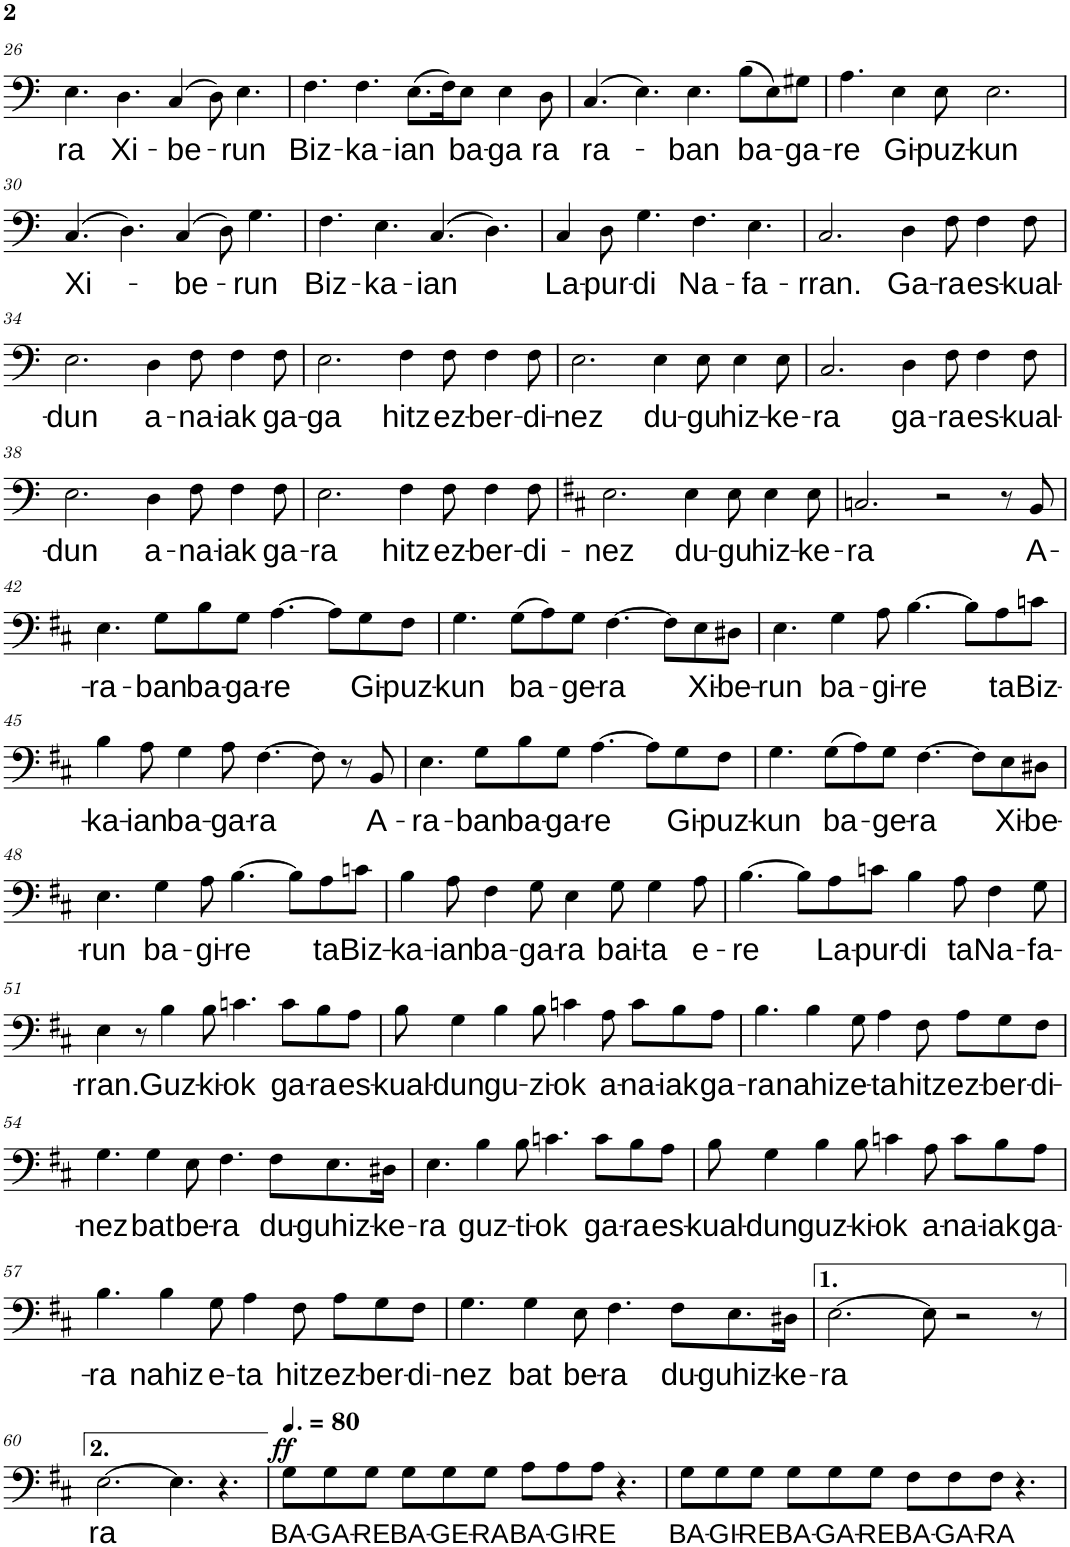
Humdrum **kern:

**kern	**text	**dynam
*part1	*part1	*part1
*staff1	*staff1	*staff1
*I"Baryton	*	*
*I'Bar.	*	*
!!LO:PB:g=z
*clefF4	*	*
*k[]	*	*
*M12/8	*	*
=26	=26	=26
!	!LO:LY:b	!
4.E\	-ra	.
!	!LO:LY:b	!
4.D\	Xi-	.
!	!LO:LY:b	!
(4C/	-be-	.
8D\)	.	.
!	!LO:LY:b	!
4.E\	-run	.
=27	=27	=27
!	!LO:LY:b	!
4.F\	Biz-	.
!	!LO:LY:b	!
4.F\	-ka-	.
!	!LO:LY:b	!
(8.E\L	-ian	.
16F\K)	.	.
!	!LO:LY:b	!
8E\J	ba-	.
!	!LO:LY:b	!
4E\	-ga	.
!	!LO:LY:b	!
8D\	-ra	.
=28	=28	=28
!	!LO:LY:b	!
(4.C/	-ra-	.
4.E\)	.	.
!	!LO:LY:b	!
4.E\	-ban	.
!	!LO:LY:b	!
(8B\L	ba-	.
8E\)	.	.
!	!LO:LY:b	!
8G#X\J	-ga-	.
=29	=29	=29
!	!LO:LY:b	!
4.A\	-re	.
!	!LO:LY:b	!
4E\	Gi-	.
!	!LO:LY:b	!
8E\	-puz-	.
!	!LO:LY:b	!
2.E\	-kun	.
!!LO:LB:g=z
=30	=30	=30
!	!LO:LY:b	!
(4.C/	Xi-	.
4.D\)	.	.
!	!LO:LY:b	!
(4C/	-be-	.
8D\)	.	.
!	!LO:LY:b	!
4.G\	-run	.
=31	=31	=31
!	!LO:LY:b	!
4.F\	Biz-	.
!	!LO:LY:b	!
4.E\	-ka-	.
!	!LO:LY:b	!
(4.C/	-ian	.
4.D\)	.	.
=32	=32	=32
!	!LO:LY:b	!
4C/	La-	.
!	!LO:LY:b	!
8D\	-pur-	.
!	!LO:LY:b	!
4.G\	-di	.
!	!LO:LY:b	!
4.F\	Na-	.
!	!LO:LY:b	!
4.E\	-fa-	.
=33	=33	=33
!	!LO:LY:b	!
2.C/	-rran.	.
!	!LO:LY:b	!
4D\	Ga-	.
!	!LO:LY:b	!
8F\	-ra	.
!	!LO:LY:b	!
4F\	es-	.
!	!LO:LY:b	!
8F\	-kual-	.
!!LO:LB:g=z
=34	=34	=34
!	!LO:LY:b	!
2.E\	-dun	.
!	!LO:LY:b	!
4D\	a-	.
!	!LO:LY:b	!
8F\	-na-	.
!	!LO:LY:b	!
4F\	-iak	.
!	!LO:LY:b	!
8F\	ga-	.
=35	=35	=35
!	!LO:LY:b	!
2.E\	ga	.
!	!LO:LY:b	!
4F\	hitz	.
!	!LO:LY:b	!
8F\	ez-	.
!	!LO:LY:b	!
4F\	-ber-	.
!	!LO:LY:b	!
8F\	-di-	.
=36	=36	=36
!	!LO:LY:b	!
2.E\	-nez	.
!	!LO:LY:b	!
4E\	du-	.
!	!LO:LY:b	!
8E\	-gu	.
!	!LO:LY:b	!
4E\	hiz-	.
!	!LO:LY:b	!
8E\	-ke-	.
=37	=37	=37
!	!LO:LY:b	!
2.C/	-ra	.
!	!LO:LY:b	!
4D\	ga-	.
!	!LO:LY:b	!
8F\	-ra	.
!	!LO:LY:b	!
4F\	es-	.
!	!LO:LY:b	!
8F\	-kual-	.
!!LO:LB:g=z
=38	=38	=38
!	!LO:LY:b	!
2.E\	-dun	.
!	!LO:LY:b	!
4D\	a-	.
!	!LO:LY:b	!
8F\	-na-	.
!	!LO:LY:b	!
4F\	-iak	.
!	!LO:LY:b	!
8F\	ga-	.
=39	=39	=39
!	!LO:LY:b	!
2.E\	-ra	.
!	!LO:LY:b	!
4F\	hitz	.
!	!LO:LY:b	!
8F\	ez-	.
!	!LO:LY:b	!
4F\	-ber-	.
!	!LO:LY:b	!
8F\	-di-	.
=40	=40	=40
*k[f#c#]	*	*
!	!LO:LY:b	!
2.E\	-nez	.
!	!LO:LY:b	!
4E\	du-	.
!	!LO:LY:b	!
8E\	-gu	.
!	!LO:LY:b	!
4E\	hiz-	.
!	!LO:LY:b	!
8E\	-ke-	.
=41	=41	=41
!	!LO:LY:b	!
2.Cn/	-ra	.
2r	.	.
8r	.	.
!	!LO:LY:b	!
8BB/	A-	.
!!LO:LB:g=z
=42	=42	=42
!	!LO:LY:b	!
4.E\	-ra-	.
!	!LO:LY:b	!
8G\L	-ban	.
!	!LO:LY:b	!
8B\	ba-	.
!	!LO:LY:b	!
8G\J	-ga-	.
!	!LO:LY:b	!
[4.A\	-re	.
8A\L]	.	.
!	!LO:LY:b	!
8G\	Gi-	.
!	!LO:LY:b	!
8F#\J	-puz-	.
=43	=43	=43
!	!LO:LY:b	!
4.G\	-kun	.
!	!LO:LY:b	!
(8G\L	ba-	.
8A\)	.	.
!	!LO:LY:b	!
8G\J	-ge-	.
!	!LO:LY:b	!
[4.F#\	-ra	.
8F#\L]	.	.
!	!LO:LY:b	!
8E\	Xi-	.
!	!LO:LY:b	!
8D#X\J	-be-	.
=44	=44	=44
!	!LO:LY:b	!
4.E\	-run	.
!	!LO:LY:b	!
4G\	ba-	.
!	!LO:LY:b	!
8A\	-gi-	.
!	!LO:LY:b	!
[4.B\	-re	.
8B\L]	.	.
!	!LO:LY:b	!
8A\	ta	.
!	!LO:LY:b	!
8cn\J	Biz-	.
!!LO:LB:g=z
=45	=45	=45
!	!LO:LY:b	!
4B\	-ka-	.
!	!LO:LY:b	!
8A\	-ian	.
!	!LO:LY:b	!
4G\	ba-	.
!	!LO:LY:b	!
8A\	-ga-	.
!	!LO:LY:b	!
[4.F#\	-ra	.
8F#\]	.	.
8r	.	.
!	!LO:LY:b	!
8BB/	A-	.
=46	=46	=46
!	!LO:LY:b	!
4.E\	-ra-	.
!	!LO:LY:b	!
8G\L	-ban	.
!	!LO:LY:b	!
8B\	ba-	.
!	!LO:LY:b	!
8G\J	-ga-	.
!	!LO:LY:b	!
[4.A\	-re	.
8A\L]	.	.
!	!LO:LY:b	!
8G\	Gi-	.
!	!LO:LY:b	!
8F#\J	-puz-	.
=47	=47	=47
!	!LO:LY:b	!
4.G\	-kun	.
!	!LO:LY:b	!
(8G\L	ba-	.
8A\)	.	.
!	!LO:LY:b	!
8G\J	-ge-	.
!	!LO:LY:b	!
[4.F#\	-ra	.
8F#\L]	.	.
!	!LO:LY:b	!
8E\	Xi-	.
!	!LO:LY:b	!
8D#X\J	-be-	.
!!LO:LB:g=z
=48	=48	=48
!	!LO:LY:b	!
4.E\	-run	.
!	!LO:LY:b	!
4G\	ba-	.
!	!LO:LY:b	!
8A\	-gi-	.
!	!LO:LY:b	!
[4.B\	-re	.
8B\L]	.	.
!	!LO:LY:b	!
8A\	ta	.
!	!LO:LY:b	!
8cn\J	Biz-	.
=49	=49	=49
!	!LO:LY:b	!
4B\	-ka-	.
!	!LO:LY:b	!
8A\	-ian	.
!	!LO:LY:b	!
4F#\	ba-	.
!	!LO:LY:b	!
8G\	-ga-	.
!	!LO:LY:b	!
4E\	-ra	.
!	!LO:LY:b	!
8G\	bai-	.
!	!LO:LY:b	!
4G\	-ta	.
!	!LO:LY:b	!
8A\	e-	.
=50	=50	=50
!	!LO:LY:b	!
[4.B\	-re	.
8B\L]	.	.
!	!LO:LY:b	!
8A\	La-	.
!	!LO:LY:b	!
8cn\J	-pur-	.
!	!LO:LY:b	!
4B\	-di	.
!	!LO:LY:b	!
8A\	ta	.
!	!LO:LY:b	!
4F#\	Na-	.
!	!LO:LY:b	!
8G\	-fa-	.
!!LO:LB:g=z
=51	=51	=51
!	!LO:LY:b	!
4E\	-rran.	.
8r	.	.
!	!LO:LY:b	!
4B\	Guz-	.
!	!LO:LY:b	!
8B\	-ki-	.
!	!LO:LY:b	!
4.cn\	-ok	.
!	!LO:LY:b	!
8c\L	ga-	.
!	!LO:LY:b	!
8B\	-ra	.
!	!LO:LY:b	!
8A\J	es-	.
=52	=52	=52
!	!LO:LY:b	!
8B\	-kual-	.
!	!LO:LY:b	!
4G\	-dun	.
!	!LO:LY:b	!
4B\	gu-	.
!	!LO:LY:b	!
8B\	-zi-	.
!	!LO:LY:b	!
4cn\	-ok	.
!	!LO:LY:b	!
8A\	a-	.
!	!LO:LY:b	!
8c\L	-na-	.
!	!LO:LY:b	!
8B\	-iak	.
!	!LO:LY:b	!
8A\J	ga-	.
=53	=53	=53
!	!LO:LY:b	!
4.B\	-ra	.
!	!LO:LY:b	!
4B\	nahiz	.
!	!LO:LY:b	!
8G\	e-	.
!	!LO:LY:b	!
4A\	-ta	.
!	!LO:LY:b	!
8F#\	hitz	.
!	!LO:LY:b	!
8A\L	ez-	.
!	!LO:LY:b	!
8G\	-ber-	.
!	!LO:LY:b	!
8F#\J	-di-	.
!!LO:LB:g=z
=54	=54	=54
!	!LO:LY:b	!
4.G\	-nez	.
!	!LO:LY:b	!
4G\	bat	.
!	!LO:LY:b	!
8E\	be-	.
!	!LO:LY:b	!
4.F#\	-ra	.
!	!LO:LY:b	!
8F#\L	du-	.
!	!LO:LY:b	!
8.E\	-guhiz-	.
!	!LO:LY:b	!
16D#X\Jk	-ke-	.
=55	=55	=55
!	!LO:LY:b	!
4.E\	-ra	.
!	!LO:LY:b	!
4B\	guz-	.
!	!LO:LY:b	!
8B\	-ti-	.
!	!LO:LY:b	!
4.cn\	-ok	.
!	!LO:LY:b	!
8c\L	ga-	.
!	!LO:LY:b	!
8B\	-ra	.
!	!LO:LY:b	!
8A\J	es-	.
=56	=56	=56
!	!LO:LY:b	!
8B\	-kual-	.
!	!LO:LY:b	!
4G\	-dun	.
!	!LO:LY:b	!
4B\	guz-	.
!	!LO:LY:b	!
8B\	-ki-	.
!	!LO:LY:b	!
4cn\	-ok	.
!	!LO:LY:b	!
8A\	a-	.
!	!LO:LY:b	!
8c\L	-na-	.
!	!LO:LY:b	!
8B\	-iak	.
!	!LO:LY:b	!
8A\J	ga-	.
!!LO:LB:g=z
=57	=57	=57
!	!LO:LY:b	!
4.B\	-ra	.
!	!LO:LY:b	!
4B\	nahiz	.
!	!LO:LY:b	!
8G\	e-	.
!	!LO:LY:b	!
4A\	-ta	.
!	!LO:LY:b	!
8F#\	hitz	.
!	!LO:LY:b	!
8A\L	ez-	.
!	!LO:LY:b	!
8G\	-ber-	.
!	!LO:LY:b	!
8F#\J	-di-	.
=58	=58	=58
!	!LO:LY:b	!
4.G\	-nez	.
!	!LO:LY:b	!
4G\	bat	.
!	!LO:LY:b	!
8E\	be-	.
!	!LO:LY:b	!
4.F#\	-ra	.
!	!LO:LY:b	!
8F#\L	du-	.
!	!LO:LY:b	!
8.E\	-guhiz-	.
!	!LO:LY:b	!
16D#X\Jk	-ke-	.
=59	=59	=59
!	!LO:LY:b	!
[2.E\	-ra	.
8E\]	.	.
2r	.	.
8r	.	.
!!LO:LB:g=z
=60	=60	=60
!	!LO:LY:b	!
[2.E\	-ra	.
4.E\]	.	.
4.r	.	.
=61	=61	=61
*MM120	*	*
!	!LO:LY:b	!LO:DY:a
8G\L	BA-	ff
!	!LO:LY:b	!
8G\	-GA-	.
!	!LO:LY:b	!
8G\J	-RE	.
!	!LO:LY:b	!
8G\L	BA-	.
!	!LO:LY:b	!
8G\	-GE-	.
!	!LO:LY:b	!
8G\J	-RA	.
!	!LO:LY:b	!
8A\L	BA-	.
!	!LO:LY:b	!
8A\	-GI-	.
!	!LO:LY:b	!
8A\J	-RE	.
4.r	.	.
=62	=62	=62
!	!LO:LY:b	!
8G\L	BA-	.
!	!LO:LY:b	!
8G\	-GI-	.
!	!LO:LY:b	!
8G\J	-RE	.
!	!LO:LY:b	!
8G\L	BA-	.
!	!LO:LY:b	!
8G\	-GA-	.
!	!LO:LY:b	!
8G\J	-RE	.
!	!LO:LY:b	!
8F#\L	BA-	.
!	!LO:LY:b	!
8F#\	-GA-	.
!	!LO:LY:b	!
8F#\J	-RA	.
4.r	.	.
=	=	=
*-	*-	*-
